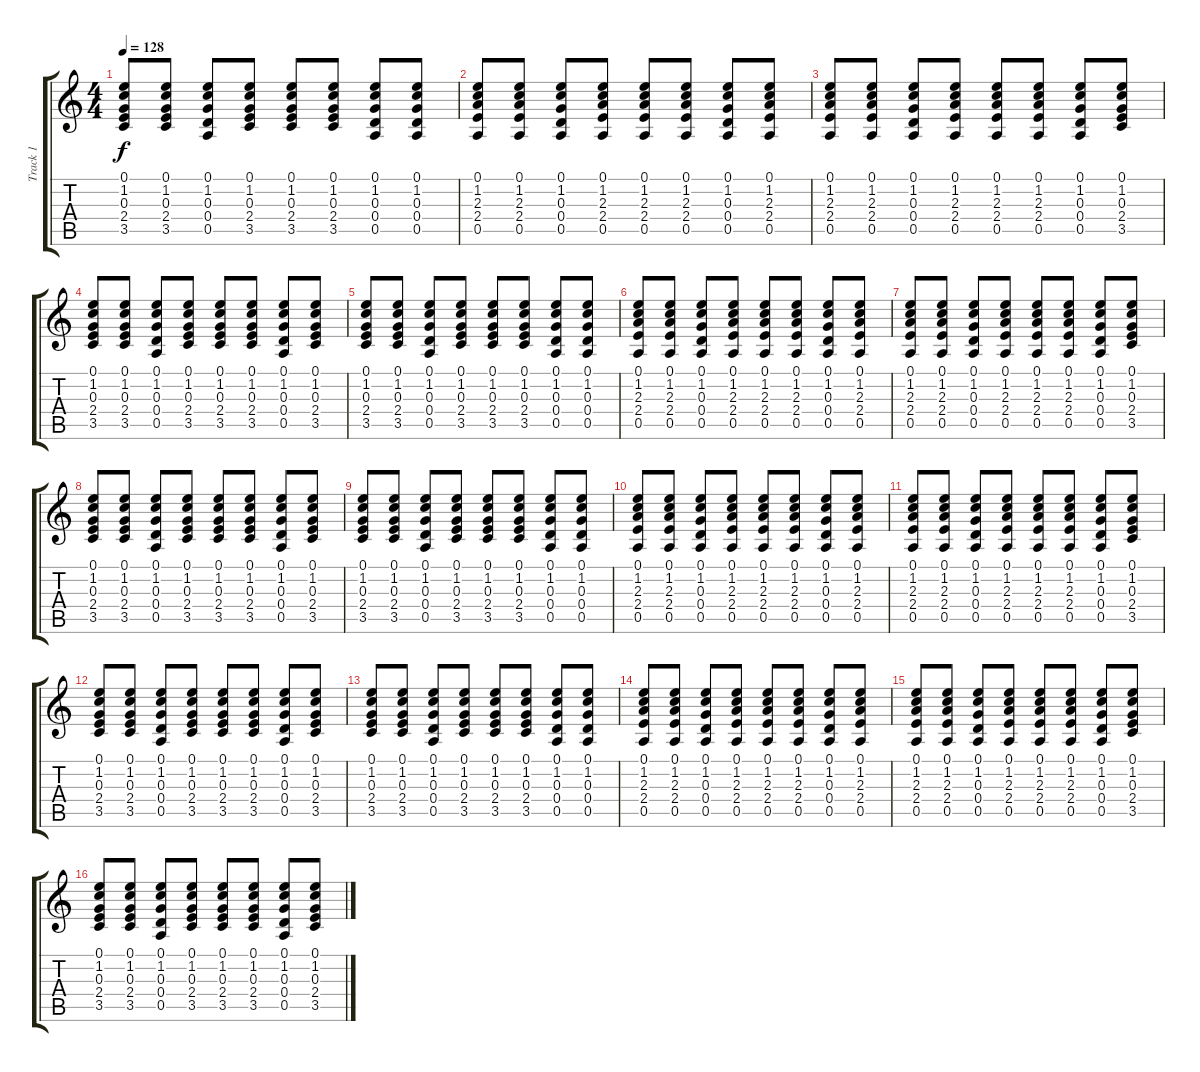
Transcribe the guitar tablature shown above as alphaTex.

\track ("Track 1" "Track 1") {instrument electricguitarclean}
\staff {score tabs}
\tuning (E4 B3 G3 D3 A2 E2) {hide}
\ts (4 4)
\tempo 128
\clef g2
\ks c
(0.1 1.2 0.3 2.4 3.5).8{dy f} (0.1 1.2 0.3 2.4 3.5).8 (0.1 1.2 0.3 0.4 0.5).8 (0.1 1.2 0.3 2.4 3.5).8 (0.1 1.2 0.3 2.4 3.5).8 (0.1 1.2 0.3 2.4 3.5).8 (0.1 1.2 0.3 0.4 0.5).8 (0.1 1.2 0.3 0.4 0.5).8 |
(0.1 1.2 2.3 2.4 0.5).8 (0.1 1.2 2.3 2.4 0.5).8 (0.1 1.2 0.3 0.4 0.5).8 (0.1 1.2 2.3 2.4 0.5).8 (0.1 1.2 2.3 2.4 0.5).8 (0.1 1.2 2.3 2.4 0.5).8 (0.1 1.2 0.3 0.4 0.5).8 (0.1 1.2 2.3 2.4 0.5).8 |
(0.1 1.2 2.3 2.4 0.5).8 (0.1 1.2 2.3 2.4 0.5).8 (0.1 1.2 0.3 0.4 0.5).8 (0.1 1.2 2.3 2.4 0.5).8 (0.1 1.2 2.3 2.4 0.5).8 (0.1 1.2 2.3 2.4 0.5).8 (0.1 1.2 0.3 0.4 0.5).8 (0.1 1.2 0.3 2.4 3.5).8 |
(0.1 1.2 0.3 2.4 3.5).8 (0.1 1.2 0.3 2.4 3.5).8 (0.1 1.2 0.3 0.4 0.5).8 (0.1 1.2 0.3 2.4 3.5).8 (0.1 1.2 0.3 2.4 3.5).8 (0.1 1.2 0.3 2.4 3.5).8 (0.1 1.2 0.3 0.4 0.5).8 (0.1 1.2 0.3 2.4 3.5).8 |
(0.1 1.2 0.3 2.4 3.5).8 (0.1 1.2 0.3 2.4 3.5).8 (0.1 1.2 0.3 0.4 0.5).8 (0.1 1.2 0.3 2.4 3.5).8 (0.1 1.2 0.3 2.4 3.5).8 (0.1 1.2 0.3 2.4 3.5).8 (0.1 1.2 0.3 0.4 0.5).8 (0.1 1.2 0.3 0.4 0.5).8 |
(0.1 1.2 2.3 2.4 0.5).8 (0.1 1.2 2.3 2.4 0.5).8 (0.1 1.2 0.3 0.4 0.5).8 (0.1 1.2 2.3 2.4 0.5).8 (0.1 1.2 2.3 2.4 0.5).8 (0.1 1.2 2.3 2.4 0.5).8 (0.1 1.2 0.3 0.4 0.5).8 (0.1 1.2 2.3 2.4 0.5).8 |
(0.1 1.2 2.3 2.4 0.5).8 (0.1 1.2 2.3 2.4 0.5).8 (0.1 1.2 0.3 0.4 0.5).8 (0.1 1.2 2.3 2.4 0.5).8 (0.1 1.2 2.3 2.4 0.5).8 (0.1 1.2 2.3 2.4 0.5).8 (0.1 1.2 0.3 0.4 0.5).8 (0.1 1.2 0.3 2.4 3.5).8 |
(0.1 1.2 0.3 2.4 3.5).8 (0.1 1.2 0.3 2.4 3.5).8 (0.1 1.2 0.3 0.4 0.5).8 (0.1 1.2 0.3 2.4 3.5).8 (0.1 1.2 0.3 2.4 3.5).8 (0.1 1.2 0.3 2.4 3.5).8 (0.1 1.2 0.3 0.4 0.5).8 (0.1 1.2 0.3 2.4 3.5).8 |
(0.1 1.2 0.3 2.4 3.5).8 (0.1 1.2 0.3 2.4 3.5).8 (0.1 1.2 0.3 0.4 0.5).8 (0.1 1.2 0.3 2.4 3.5).8 (0.1 1.2 0.3 2.4 3.5).8 (0.1 1.2 0.3 2.4 3.5).8 (0.1 1.2 0.3 0.4 0.5).8 (0.1 1.2 0.3 0.4 0.5).8 |
(0.1 1.2 2.3 2.4 0.5).8 (0.1 1.2 2.3 2.4 0.5).8 (0.1 1.2 0.3 0.4 0.5).8 (0.1 1.2 2.3 2.4 0.5).8 (0.1 1.2 2.3 2.4 0.5).8 (0.1 1.2 2.3 2.4 0.5).8 (0.1 1.2 0.3 0.4 0.5).8 (0.1 1.2 2.3 2.4 0.5).8 |
(0.1 1.2 2.3 2.4 0.5).8 (0.1 1.2 2.3 2.4 0.5).8 (0.1 1.2 0.3 0.4 0.5).8 (0.1 1.2 2.3 2.4 0.5).8 (0.1 1.2 2.3 2.4 0.5).8 (0.1 1.2 2.3 2.4 0.5).8 (0.1 1.2 0.3 0.4 0.5).8 (0.1 1.2 0.3 2.4 3.5).8 |
(0.1 1.2 0.3 2.4 3.5).8 (0.1 1.2 0.3 2.4 3.5).8 (0.1 1.2 0.3 0.4 0.5).8 (0.1 1.2 0.3 2.4 3.5).8 (0.1 1.2 0.3 2.4 3.5).8 (0.1 1.2 0.3 2.4 3.5).8 (0.1 1.2 0.3 0.4 0.5).8 (0.1 1.2 0.3 2.4 3.5).8 |
(0.1 1.2 0.3 2.4 3.5).8 (0.1 1.2 0.3 2.4 3.5).8 (0.1 1.2 0.3 0.4 0.5).8 (0.1 1.2 0.3 2.4 3.5).8 (0.1 1.2 0.3 2.4 3.5).8 (0.1 1.2 0.3 2.4 3.5).8 (0.1 1.2 0.3 0.4 0.5).8 (0.1 1.2 0.3 0.4 0.5).8 |
(0.1 1.2 2.3 2.4 0.5).8 (0.1 1.2 2.3 2.4 0.5).8 (0.1 1.2 0.3 0.4 0.5).8 (0.1 1.2 2.3 2.4 0.5).8 (0.1 1.2 2.3 2.4 0.5).8 (0.1 1.2 2.3 2.4 0.5).8 (0.1 1.2 0.3 0.4 0.5).8 (0.1 1.2 2.3 2.4 0.5).8 |
(0.1 1.2 2.3 2.4 0.5).8 (0.1 1.2 2.3 2.4 0.5).8 (0.1 1.2 0.3 0.4 0.5).8 (0.1 1.2 2.3 2.4 0.5).8 (0.1 1.2 2.3 2.4 0.5).8 (0.1 1.2 2.3 2.4 0.5).8 (0.1 1.2 0.3 0.4 0.5).8 (0.1 1.2 0.3 2.4 3.5).8 |
(0.1 1.2 0.3 2.4 3.5).8 (0.1 1.2 0.3 2.4 3.5).8 (0.1 1.2 0.3 0.4 0.5).8 (0.1 1.2 0.3 2.4 3.5).8 (0.1 1.2 0.3 2.4 3.5).8 (0.1 1.2 0.3 2.4 3.5).8 (0.1 1.2 0.3 0.4 0.5).8 (0.1 1.2 0.3 2.4 3.5).8
